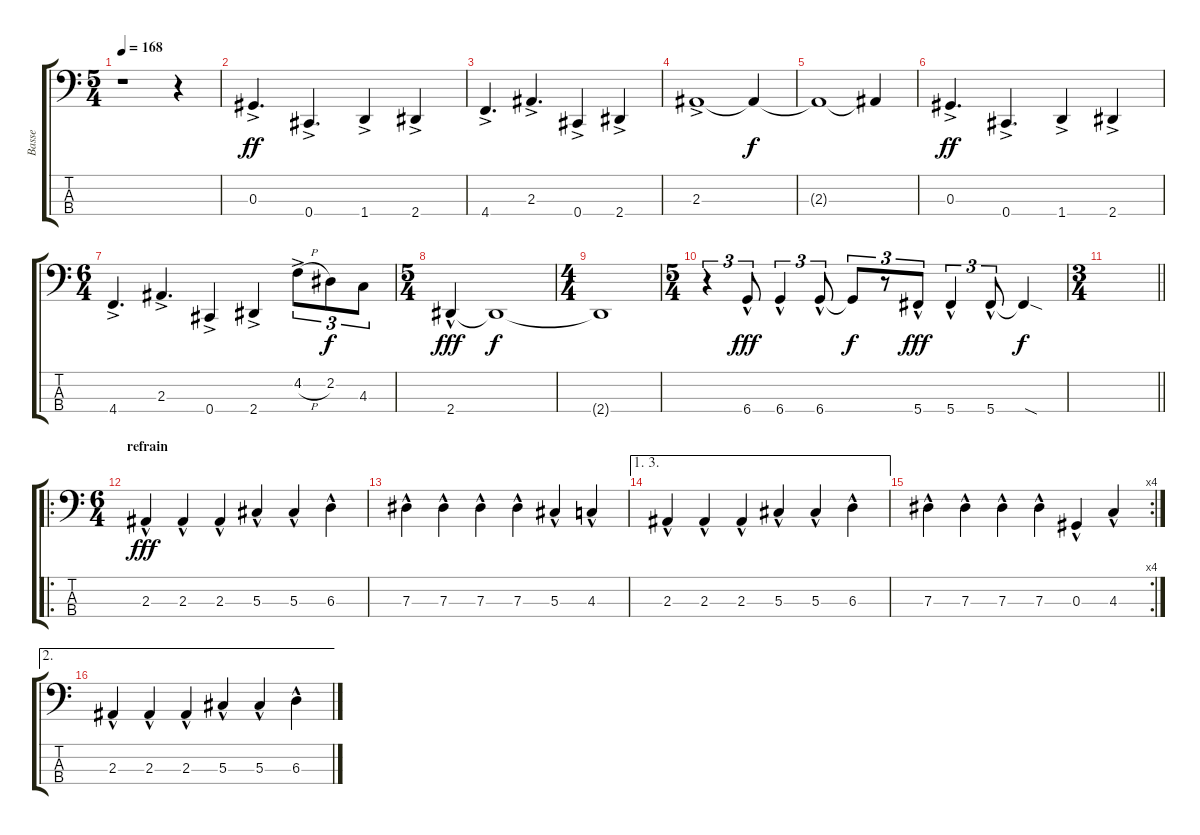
\track ("Basse" "Basse") {instrument electricbasspick}
\staff {score tabs}
\tuning (Gb2 Db2 Ab1 Db1) {hide}
\ts (5 4)
\tempo 168
\clef f4
\ks c
r.1{dy ff} r.4 |
0.3{ac}.4{d} 0.4{ac}.4{d} 1.4{ac}.4 2.4{ac}.4 |
4.4{ac}.4{d} 2.3{ac}.4{d} 0.4{ac}.4 2.4{ac}.4 |
2.3{ac}.1 2.3{t}.4{dy f} |
2.3{t}.1 2.3{t}.4 |
0.3{ac}.4{d dy ff} 0.4{ac}.4{d} 1.4{ac}.4 2.4{ac}.4 |
\ts (6 4)
4.4{ac}.4{d} 2.3{ac}.4{d} 0.4{ac}.4 2.4{ac}.4 4.2{h ac}.8{tu (3 2)} 2.2.8{tu (3 2) dy f} 4.3.8{tu (3 2)} |
\ts (5 4)
2.4{hac}.4{dy fff} 2.4{t}.1{dy f} |
\ts (4 4)
2.4{t}.1 |
\ts (5 4)
r.4{tu (3 2)} 6.4{hac}.8{tu (3 2) dy fff} 6.4{hac}.4{tu (3 2)} 6.4{hac}.8{tu (3 2)} 6.4{t}.8{tu (3 2) dy f} r.8{tu (3 2)} 5.4{hac}.8{tu (3 2) dy fff} 5.4{hac}.4{tu (3 2)} 5.4{hac}.8{tu (3 2)} 5.4{sod t}.4{dy f} |
\ts (3 4)
\barLineRight lightlight
|
\ro
\ts (6 4)
\section ("" "refrain")
2.3{hac}.4{dy fff} 2.3{hac}.4 2.3{hac}.4 5.3{hac}.4 5.3{hac}.4 6.3{hac}.4 |
7.3{hac}.4 7.3{hac}.4 7.3{hac}.4 7.3{hac}.4 5.3{hac}.4 4.3{hac}.4 |
\ae (1 3)
2.3{hac}.4 2.3{hac}.4 2.3{hac}.4 5.3{hac}.4 5.3{hac}.4 6.3{hac}.4 |
\rc 4
7.3{hac}.4 7.3{hac}.4 7.3{hac}.4 7.3{hac}.4 0.3{hac}.4 4.3{hac}.4 |
\ae 2
2.3{hac}.4 2.3{hac}.4 2.3{hac}.4 5.3{hac}.4 5.3{hac}.4 6.3{hac}.4
